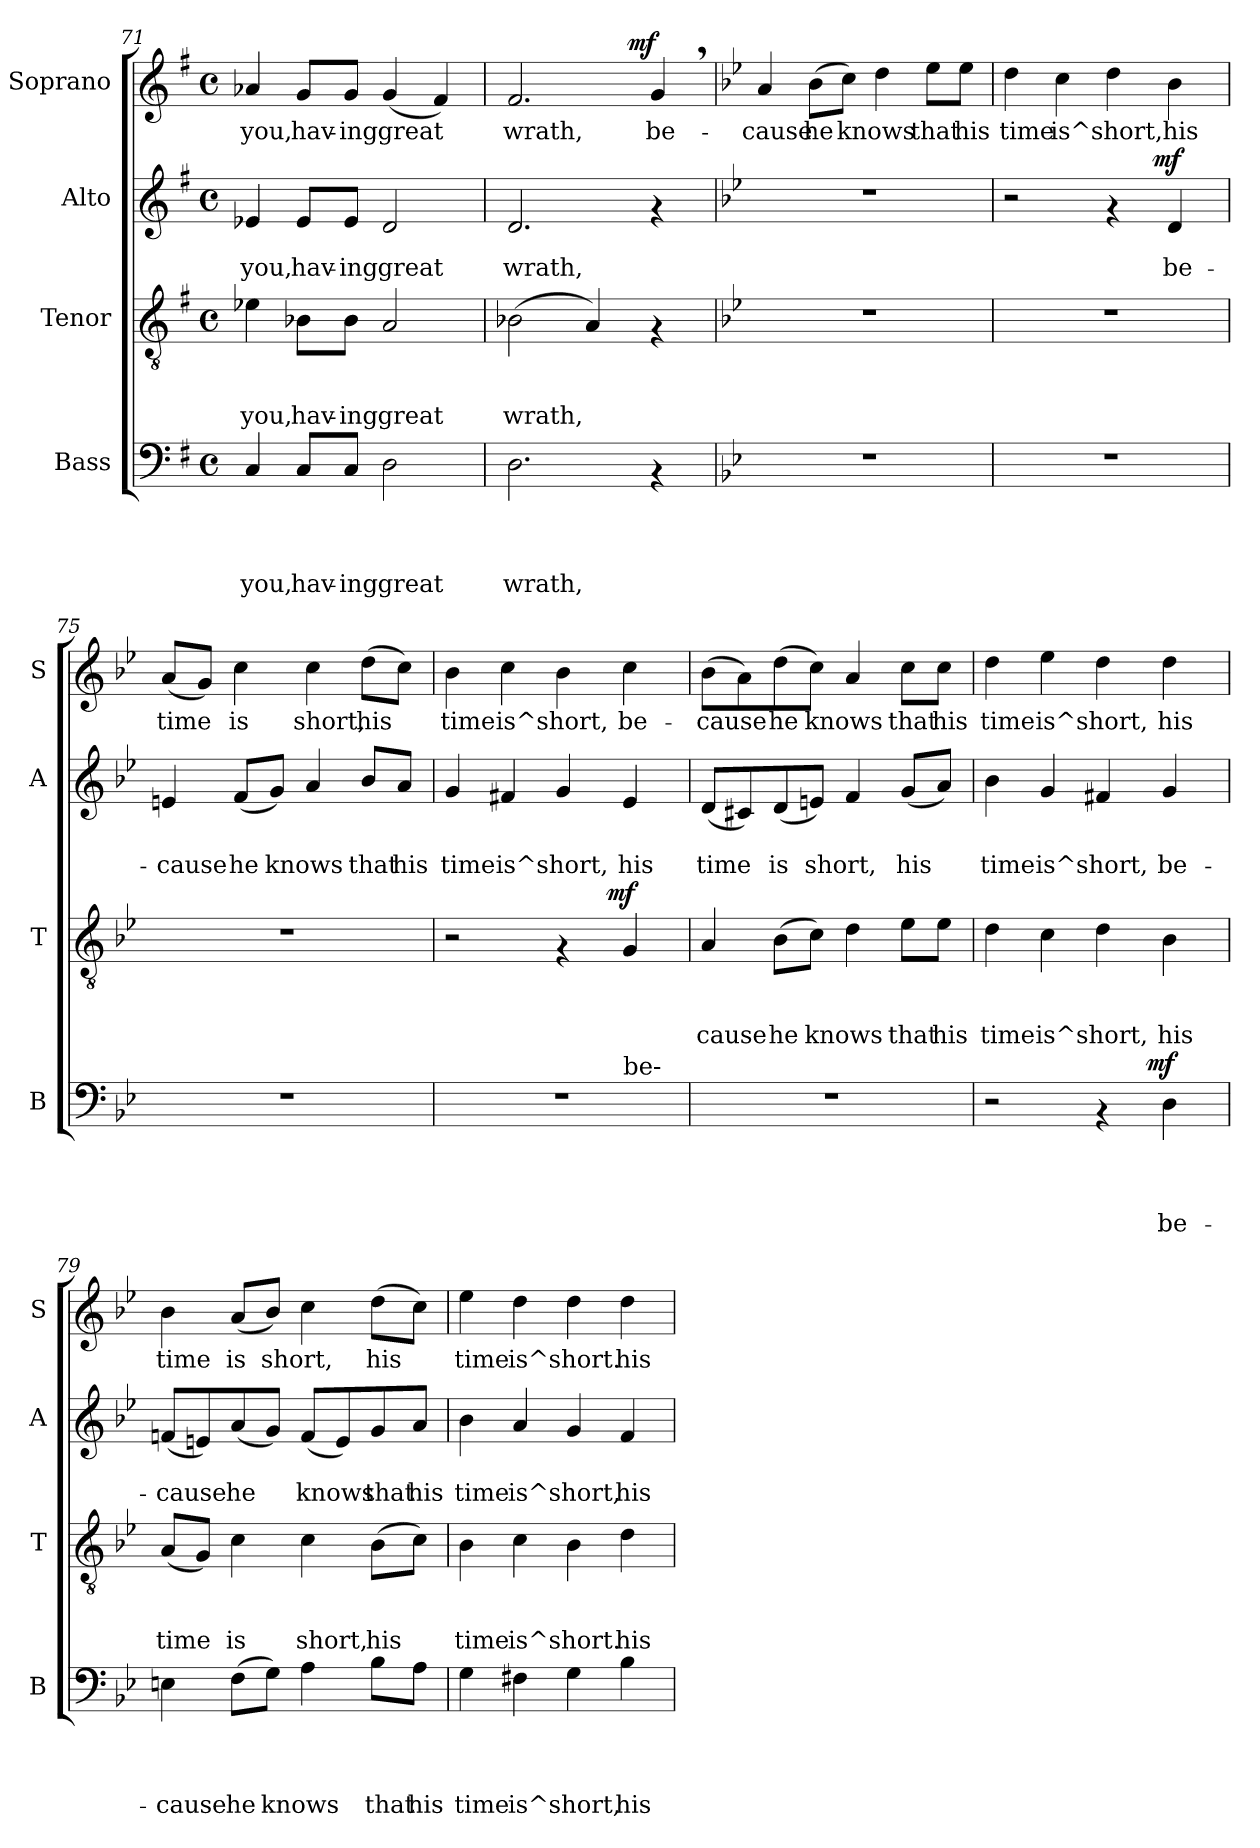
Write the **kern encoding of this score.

**kern	**text	**text	**text	**text	**dynam	**kern	**text	**text	**text	**dynam	**kern	**text	**text	**dynam	**kern	**text	**dynam
*part4	*part4	*part4	*part4	*part4	*part4	*part3	*part3	*part3	*part3	*part3	*part2	*part2	*part2	*part2	*part1	*part1	*part1
*staff4	*staff4	*staff4	*staff4	*staff4	*staff4	*staff3	*staff3	*staff3	*staff3	*staff3	*staff2	*staff2	*staff2	*staff2	*staff1	*staff1	*staff1
*I"Bass	*	*	*	*	*	*I"Tenor	*	*	*	*	*I"Alto	*	*	*	*I"Soprano	*	*
*I'B	*	*	*	*	*	*I'T	*	*	*	*	*I'A	*	*	*	*I'S	*	*
*clefF4	*	*	*	*	*	*clefGv2	*	*	*	*	*clefG2	*	*	*	*clefG2	*	*
*k[f#]	*	*	*	*	*	*k[f#]	*	*	*	*	*k[f#]	*	*	*	*k[f#]	*	*
*G:	*	*	*	*	*	*G:	*	*	*	*	*G:	*	*	*	*G:	*	*
*M4/4	*	*	*	*	*	*M4/4	*	*	*	*	*M4/4	*	*	*	*M4/4	*	*
*met(c)	*	*	*	*	*	*met(c)	*	*	*	*	*met(c)	*	*	*	*met(c)	*	*
=71	=71	=71	=71	=71	=71	=71	=71	=71	=71	=71	=71	=71	=71	=71	=71	=71	=71
!	!	!	!	!LO:LY:b	!	!	!	!	!LO:LY:b	!	!	!	!LO:LY:b	!	!	!LO:LY:b	!
4C/	.	.	.	you,	.	4e-X\	.	.	you,	.	4e-X/	.	you,	.	4a-X/	you,	.
!	!	!	!	!LO:LY:b	!	!	!	!	!LO:LY:b	!	!	!	!LO:LY:b	!	!	!LO:LY:b	!
8C/L	.	.	.	hav-	.	8B-X\L	.	.	hav-	.	8e-/L	.	hav-	.	8g/L	hav-	.
!	!	!	!	!LO:LY:b	!	!	!	!	!LO:LY:b	!	!	!	!LO:LY:b	!	!	!LO:LY:b	!
8C/J	.	.	.	-ing	.	8B-\J	.	.	-ing	.	8e-/J	.	-ing	.	8g/J	-ing	.
!	!	!	!	!LO:LY:b	!	!	!	!	!LO:LY:b	!	!	!	!LO:LY:b	!	!	!LO:LY:b	!
2D\	.	.	.	great	.	2A/	.	.	great	.	2d/	.	great	.	(<4g/	great	.
.	.	.	.	.	.	.	.	.	.	.	.	.	.	.	4f#/)	.	.
=72	=72	=72	=72	=72	=72	=72	=72	=72	=72	=72	=72	=72	=72	=72	=72	=72	=72
!	!	!	!	!LO:LY:b	!	!	!	!	!LO:LY:b	!	!	!	!LO:LY:b	!	!	!LO:LY:b	!
*	*	*	*	*	*	*	*	*	*	*	*	*	*	*	*^	*	*
2.D\	.	.	.	wrath,	.	(>2B-X\	.	.	wrath,	.	2.d/	.	wrath,	.	2.f#/	2ryy	wrath,	.
.	.	.	.	.	.	4A/)	.	.	.	.	.	.	.	.	.	8.ryy	.	.
!	!	!	!	!	!	!	!	!	!	!	!	!	!	!	!	!	!	!LO:DY:a
.	.	.	.	.	.	.	.	.	.	.	.	.	.	.	.	4ryy	.	mf
!	!	!	!	!	!	!	!	!	!	!	!	!	!	!	!	!	!LO:LY:b	!
4rAA	.	.	.	.	.	4rF	.	.	.	.	4rf	.	.	.	4g,>/	.	be-	.
.	.	.	.	.	.	.	.	.	.	.	.	.	.	.	.	16ryy	.	.
*	*	*	*	*	*	*	*	*	*	*	*	*	*	*	*v	*v	*	*
!!LO:PB:g=z
=73	=73	=73	=73	=73	=73	=73	=73	=73	=73	=73	=73	=73	=73	=73	=73	=73	=73
*k[b-e-]	*	*	*	*	*	*k[b-e-]	*	*	*	*	*k[b-e-]	*	*	*	*k[b-e-]	*	*
*B-:	*	*	*	*	*	*B-:	*	*	*	*	*B-:	*	*	*	*B-:	*	*
*	*	*	*	*	*	*	*	*	*	*	*	*	*	*	*^	*	*
!	!	!	!	!	!	!	!	!	!	!	!	!	!	!	!	!	!LO:LY:b	!
*	*	*	*	*	*	*	*	*	*	*	*	*	*	*	*v	*v	*	*
1r	.	.	.	.	.	1r	.	.	.	.	1r	.	.	.	4a/	-cause	.
!	!	!	!	!	!	!	!	!	!	!	!	!	!	!	!	!LO:LY:b	!
.	.	.	.	.	.	.	.	.	.	.	.	.	.	.	(>8b-\L	he	.
!	!	!	!	!	!	!	!	!	!	!	!	!	!	!	!	!LO:LY:b	!
.	.	.	.	.	.	.	.	.	.	.	.	.	.	.	8cc\J)	knows	.
.	.	.	.	.	.	.	.	.	.	.	.	.	.	.	4dd\	.	.
!	!	!	!	!	!	!	!	!	!	!	!	!	!	!	!	!LO:LY:b	!
.	.	.	.	.	.	.	.	.	.	.	.	.	.	.	8ee-\L	that	.
!	!	!	!	!	!	!	!	!	!	!	!	!	!	!	!	!LO:LY:b	!
.	.	.	.	.	.	.	.	.	.	.	.	.	.	.	8ee-\J	his	.
=74	=74	=74	=74	=74	=74	=74	=74	=74	=74	=74	=74	=74	=74	=74	=74	=74	=74
!	!	!	!	!	!	!	!	!	!	!	!	!	!	!	!	!LO:LY:b	!
*	*	*	*	*	*	*	*	*	*	*	*^	*	*	*	*	*	*
1r	.	.	.	.	.	1r	.	.	.	.	2r	2ryy	.	.	.	4dd\	time	.
!	!	!	!	!	!	!	!	!	!	!	!	!	!	!	!	!	!LO:LY:b	!
.	.	.	.	.	.	.	.	.	.	.	.	.	.	.	.	4cc\	is^short,	.
.	.	.	.	.	.	.	.	.	.	.	4rf	8..ryy	.	.	.	4dd\	.	.
!	!	!	!	!	!	!	!	!	!	!	!	!	!	!	!LO:DY:a	!	!	!
.	.	.	.	.	.	.	.	.	.	.	.	4ryy	.	.	mf	.	.	.
!	!	!	!	!	!	!	!	!	!	!	!	!	!	!LO:LY:b	!	!	!LO:LY:b	!
.	.	.	.	.	.	.	.	.	.	.	4d/	.	.	be-	.	4b-\	his	.
.	.	.	.	.	.	.	.	.	.	.	.	32ryy	.	.	.	.	.	.
=75	=75	=75	=75	=75	=75	=75	=75	=75	=75	=75	=75	=75	=75	=75	=75	=75	=75	=75
!	!	!	!	!	!	!	!	!	!	!	!	!	!	!LO:LY:b	!	!	!LO:LY:b	!
*	*	*	*	*	*	*	*	*	*	*	*v	*v	*	*	*	*	*	*
1r	.	.	.	.	.	1r	.	.	.	.	4en/	.	-cause	.	(<8a/L	time	.
.	.	.	.	.	.	.	.	.	.	.	.	.	.	.	8g/J)	.	.
!	!	!	!	!	!	!	!	!	!	!	!	!	!LO:LY:b	!	!	!LO:LY:b	!
.	.	.	.	.	.	.	.	.	.	.	(<8f/L	.	he	.	4cc\	is	.
!	!	!	!	!	!	!	!	!	!	!	!	!	!LO:LY:b	!	!	!	!
.	.	.	.	.	.	.	.	.	.	.	8g/J)	.	knows	.	.	.	.
!	!	!	!	!	!	!	!	!	!	!	!	!	!	!	!	!LO:LY:b	!
.	.	.	.	.	.	.	.	.	.	.	4a/	.	.	.	4cc\	short,	.
!	!	!	!	!	!	!	!	!	!	!	!	!	!LO:LY:b	!	!	!LO:LY:b	!
.	.	.	.	.	.	.	.	.	.	.	8b-/L	.	that	.	(>8dd\L	his	.
!	!	!	!	!	!	!	!	!	!	!	!	!	!LO:LY:b	!	!	!	!
.	.	.	.	.	.	.	.	.	.	.	8a/J	.	his	.	8cc\J)	.	.
=76	=76	=76	=76	=76	=76	=76	=76	=76	=76	=76	=76	=76	=76	=76	=76	=76	=76
!	!	!	!	!	!	!	!	!	!	!	!	!	!LO:LY:b	!	!	!LO:LY:b	!
*^	*	*	*	*	*	*^	*	*	*	*	*	*	*	*	*	*	*
1r	2.ryy	.	.	.	.	.	2r	2ryy	.	.	.	.	4g/	.	time	.	4b-\	time	.
!	!	!	!	!	!	!	!	!	!	!	!	!	!	!	!LO:LY:b	!	!	!LO:LY:b	!
.	.	.	.	.	.	.	.	.	.	.	.	.	4f#X/	.	is^short,	.	4cc\	is^short,	.
.	.	.	.	.	.	.	4rF	8..ryy	.	.	.	.	4g/	.	.	.	4b-\	.	.
!	!	!	!	!	!	!	!	!	!	!	!	!LO:DY:a	!	!	!	!	!	!	!
.	.	.	.	.	.	.	.	4ryy	.	.	.	mf	.	.	.	.	.	.	.
!	!LO:TX:a:t=be-	!	!	!	!	!	!	!	!	!	!	!	!	!	!	!	!	!	!
!	!	!	!	!	!	!	!	!	!	!	!	!	!	!	!LO:LY:b	!	!	!LO:LY:b	!
.	4ryy	.	.	.	.	.	4G/	.	.	.	.	.	4e-/	.	his	.	4cc\	be-	.
.	.	.	.	.	.	.	.	32ryy	.	.	.	.	.	.	.	.	.	.	.
!!LO:PB:g=z
=77	=77	=77	=77	=77	=77	=77	=77	=77	=77	=77	=77	=77	=77	=77	=77	=77	=77	=77	=77
!	!	!	!	!	!	!	!	!	!	!	!LO:LY:b	!	!	!	!LO:LY:b	!	!	!LO:LY:b	!
*v	*v	*	*	*	*	*	*	*	*	*	*	*	*	*	*	*	*	*	*
*	*	*	*	*	*	*v	*v	*	*	*	*	*	*	*	*	*	*	*
1r	.	.	.	.	.	4A/	.	.	cause	.	(<8d/L	.	time	.	(>8b-\L	-cause	.
.	.	.	.	.	.	.	.	.	.	.	8c#X/)	.	.	.	8a\)	.	.
!	!	!	!	!	!	!	!	!	!LO:LY:b	!	!	!	!LO:LY:b	!	!	!LO:LY:b	!
.	.	.	.	.	.	(>8B-\L	.	.	he	.	(<8d/	.	is	.	(>8dd\	he	.
!	!	!	!	!	!	!	!	!	!LO:LY:b	!	!	!	!LO:LY:b	!	!	!LO:LY:b	!
.	.	.	.	.	.	8c\J)	.	.	knows	.	8en/J)	.	short,	.	8cc\J)	knows	.
.	.	.	.	.	.	4d\	.	.	.	.	4f/	.	.	.	4a/	.	.
!	!	!	!	!	!	!	!	!	!LO:LY:b	!	!	!	!LO:LY:b	!	!	!LO:LY:b	!
.	.	.	.	.	.	8e-\L	.	.	that	.	(<8g/L	.	his	.	8cc\L	that	.
!	!	!	!	!	!	!	!	!	!LO:LY:b	!	!	!	!	!	!	!LO:LY:b	!
.	.	.	.	.	.	8e-\J	.	.	his	.	8a/J)	.	.	.	8cc\J	his	.
=78	=78	=78	=78	=78	=78	=78	=78	=78	=78	=78	=78	=78	=78	=78	=78	=78	=78
!	!	!	!	!	!	!	!	!	!LO:LY:b	!	!	!	!LO:LY:b	!	!	!LO:LY:b	!
*^	*	*	*	*	*	*	*	*	*	*	*	*	*	*	*	*	*
2r	2ryy	.	.	.	.	.	4d\	.	.	time	.	4b-\	.	time	.	4dd\	time	.
!	!	!	!	!	!	!	!	!	!	!LO:LY:b	!	!	!	!LO:LY:b	!	!	!LO:LY:b	!
.	.	.	.	.	.	.	4c\	.	.	is^short,	.	4g/	.	is^short,	.	4ee-\	is^short,	.
4rAA	8..ryy	.	.	.	.	.	4d\	.	.	.	.	4f#X/	.	.	.	4dd\	.	.
!	!	!	!	!	!	!LO:DY:a	!	!	!	!	!	!	!	!	!	!	!	!
.	4ryy	.	.	.	.	mf	.	.	.	.	.	.	.	.	.	.	.	.
!	!	!	!	!	!LO:LY:b	!	!	!	!	!LO:LY:b	!	!	!	!LO:LY:b	!	!	!LO:LY:b	!
4D\	.	.	.	.	be-	.	4B-\	.	.	his	.	4g/	.	be-	.	4dd\	his	.
.	32ryy	.	.	.	.	.	.	.	.	.	.	.	.	.	.	.	.	.
=79	=79	=79	=79	=79	=79	=79	=79	=79	=79	=79	=79	=79	=79	=79	=79	=79	=79	=79
!	!	!	!	!	!LO:LY:b	!	!	!	!	!LO:LY:b	!	!	!	!LO:LY:b	!	!	!LO:LY:b	!
*v	*v	*	*	*	*	*	*	*	*	*	*	*	*	*	*	*	*	*
4En\	.	.	.	-cause	.	(<8A/L	.	.	time	.	(<8fni/L	.	-cause	.	4b-\	time	.
.	.	.	.	.	.	8G/J)	.	.	.	.	8en/)	.	.	.	.	.	.
!	!	!	!	!LO:LY:b	!	!	!	!	!LO:LY:b	!	!	!	!LO:LY:b	!	!	!LO:LY:b	!
(>8F\L	.	.	.	he	.	4c\	.	.	is	.	(<8a/	.	he	.	(<8a/L	is	.
!	!	!	!	!LO:LY:b	!	!	!	!	!	!	!	!	!	!	!	!LO:LY:b	!
8G\J)	.	.	.	knows	.	.	.	.	.	.	8g/J)	.	.	.	8b-/J)	short,	.
!	!	!	!	!	!	!	!	!	!LO:LY:b	!	!	!	!LO:LY:b	!	!	!	!
4A\	.	.	.	.	.	4c\	.	.	short,	.	(<8f/L	.	knows	.	4cc\	.	.
.	.	.	.	.	.	.	.	.	.	.	8e/)	.	.	.	.	.	.
!	!	!	!	!LO:LY:b	!	!	!	!	!LO:LY:b	!	!	!	!LO:LY:b	!	!	!LO:LY:b	!
8B-\L	.	.	.	that	.	(>8B-\L	.	.	his	.	8g/	.	that	.	(>8dd\L	his	.
!	!	!	!	!LO:LY:b	!	!	!	!	!	!	!	!	!LO:LY:b	!	!	!	!
8A\J	.	.	.	his	.	8c\J)	.	.	.	.	8a/J	.	his	.	8cc\J)	.	.
=80	=80	=80	=80	=80	=80	=80	=80	=80	=80	=80	=80	=80	=80	=80	=80	=80	=80
!	!	!	!	!LO:LY:b	!	!	!	!	!LO:LY:b	!	!	!	!LO:LY:b	!	!	!LO:LY:b	!
4G\	.	.	.	time	.	4B-\	.	.	time	.	4b-\	.	time	.	4ee-\	time	.
!	!	!	!	!LO:LY:b	!	!	!	!	!LO:LY:b	!	!	!	!LO:LY:b	!	!	!LO:LY:b	!
4F#X\	.	.	.	is^short,	.	4c\	.	.	is^short.	.	4a/	.	is^short,	.	4dd\	is^short.	.
4G\	.	.	.	.	.	4B-\	.	.	.	.	4g/	.	.	.	4dd\	.	.
!	!	!	!	!LO:LY:b	!	!	!	!	!LO:LY:b	!	!	!	!LO:LY:b	!	!	!LO:LY:b	!
4B-\	.	.	.	his	.	4d\	.	.	his	.	4f/	.	his	.	4dd\	his	.
=	=	=	=	=	=	=	=	=	=	=	=	=	=	=	=	=	=
*-	*-	*-	*-	*-	*-	*-	*-	*-	*-	*-	*-	*-	*-	*-	*-	*-	*-
